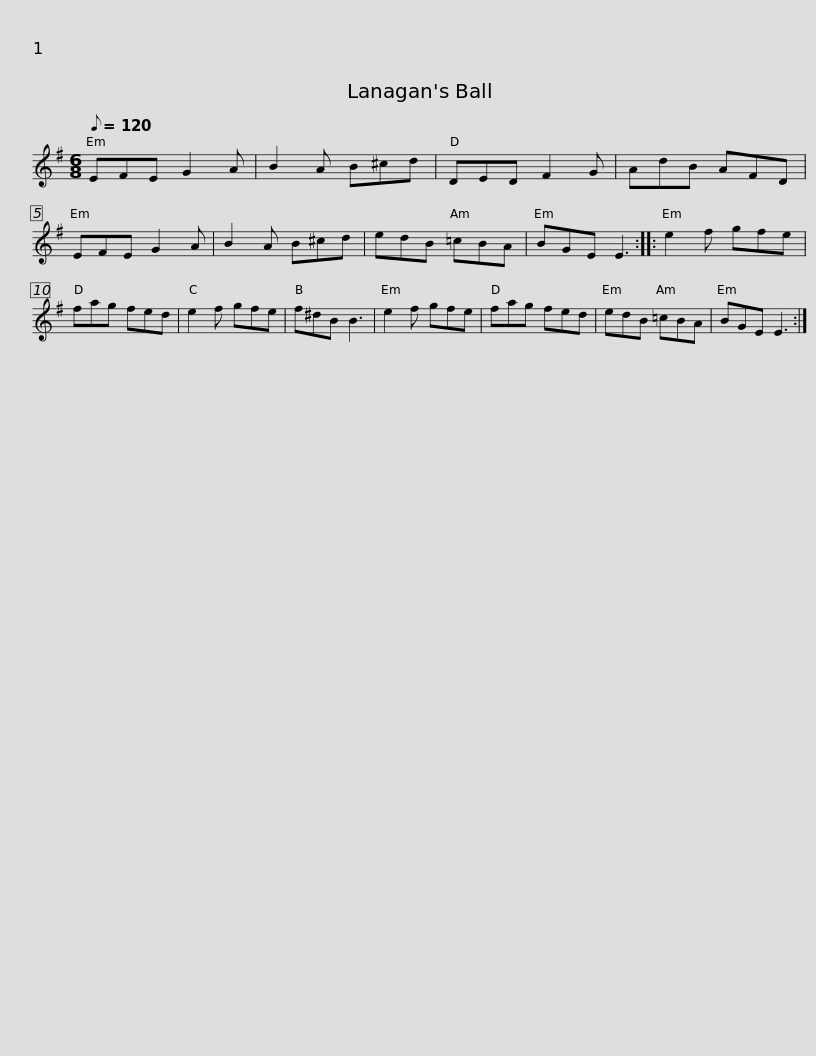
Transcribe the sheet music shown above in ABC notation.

X:1
L:1/8
Q:1/8=120
M:6/8
I:linebreak $
K:Emin
V:1 treble
V:1
 EFE G2 A | B2 A B^cd | DED F2 G | AdB AFD | EFE G2 A | %5
 B2 A B^cd | edB =cBA |$ BGE E3 :: e2 f gfe | fag fed | %10
 e2 f gfe | f^dB B3 | e2 f gfe | fag fed | edB =cBA |$ %15
 BGE E3 :| %16
